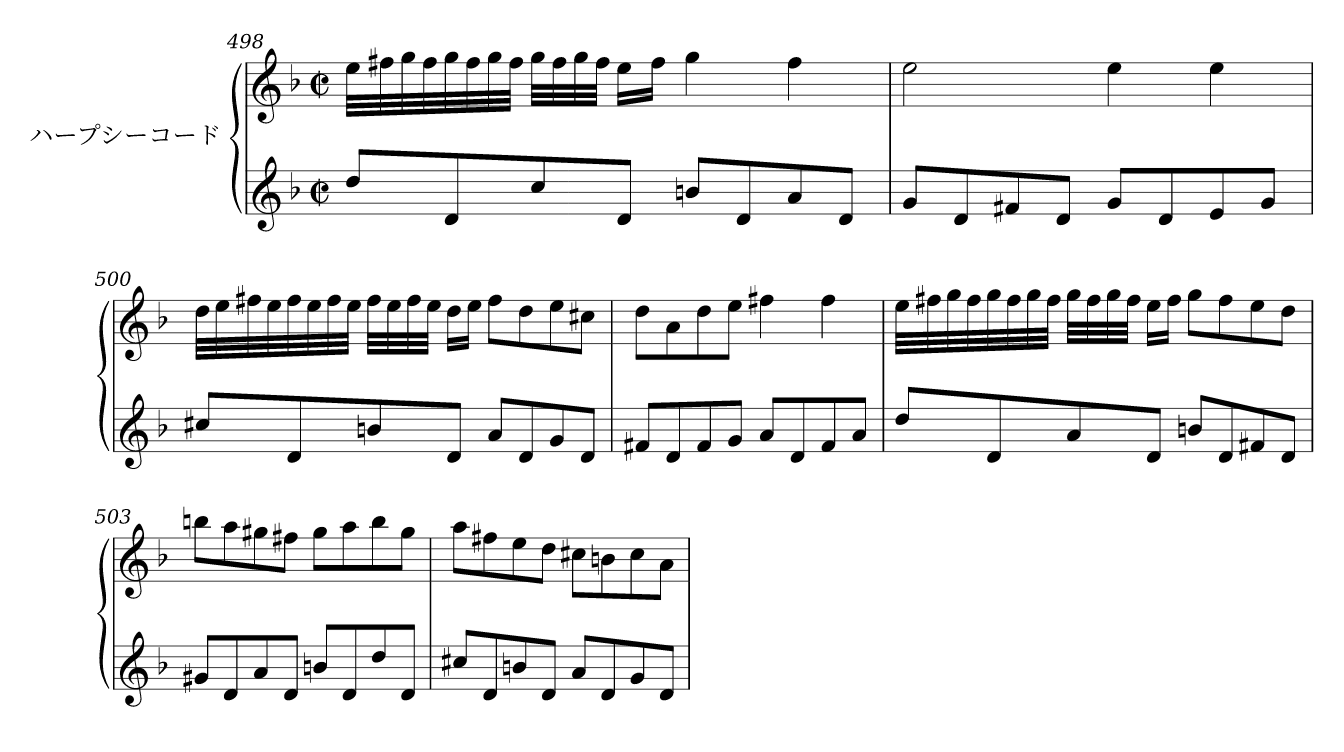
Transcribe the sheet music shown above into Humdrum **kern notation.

**kern	**kern
*part1	*part1
*staff2	*staff1
*I"ハープシーコード	*
*clefG2	*clefG2
*k[b-]	*k[b-]
*M2/2	*M2/2
*met(c|)	*met(c|)
=498	=498
8dd/L	32ee\LLL
.	32ff#X\
.	32gg\
.	32ff#\
8d/	32gg\
.	32ff#\
.	32gg\
.	32ff#\JJJ
8cc/	32gg\LLL
.	32ff#\
.	32gg\
.	32ff#\JJJ
8d/J	16ee\LL
.	16ff#\JJ
8bn/L	4gg\
8d/	.
8a/	4ff#\
8d/J	.
=499	=499
8g/L	2ee\
8d/	.
8f#X/	.
8d/J	.
8g/L	4ee\
8d/	.
8e/	4ee\
8g/J	.
!!LO:LB:g=z
=500	=500
8cc#X/L	32dd\LLL
.	32ee\
.	32ff#X\
.	32ee\
8d/	32ff#\
.	32ee\
.	32ff#\
.	32ee\JJJ
8bn/	32ff#\LLL
.	32ee\
.	32ff#\
.	32ee\JJJ
8d/J	16dd\LL
.	16ee\JJ
8a/L	8ff#\L
8d/	8dd\
8g/	8ee\
8d/J	8cc#X\J
=501	=501
8f#X/L	8dd\L
8d/	8a\
8f#/	8dd\
8g/J	8ee\J
8a/L	4ff#X\
8d/	.
8f#/	4ff#\
8a/J	.
!!LO:LB:g=z
=502	=502
8dd/L	32ee\LLL
.	32ff#X\
.	32gg\
.	32ff#\
8d/	32gg\
.	32ff#\
.	32gg\
.	32ff#\JJJ
8a/	32gg\LLL
.	32ff#\
.	32gg\
.	32ff#\JJJ
8d/J	16ee\LL
.	16ff#\JJ
8bn/L	8gg\L
8d/	8ff#\
8f#X/	8ee\
8d/J	8dd\J
=503	=503
8g#X/L	8bbn\L
8d/	8aa\
8a/	8gg#X\
8d/J	8ff#X\J
8bn/L	8gg#\L
8d/	8aa\
8dd/	8bb\
8d/J	8gg#\J
=504	=504
8cc#X/L	8aa\L
8d/	8ff#X\
8bn/	8ee\
8d/J	8dd\J
8a/L	8cc#X\L
8d/	8bn\
8g/	8cc#\
8d/J	8a\J
=	=
*-	*-
